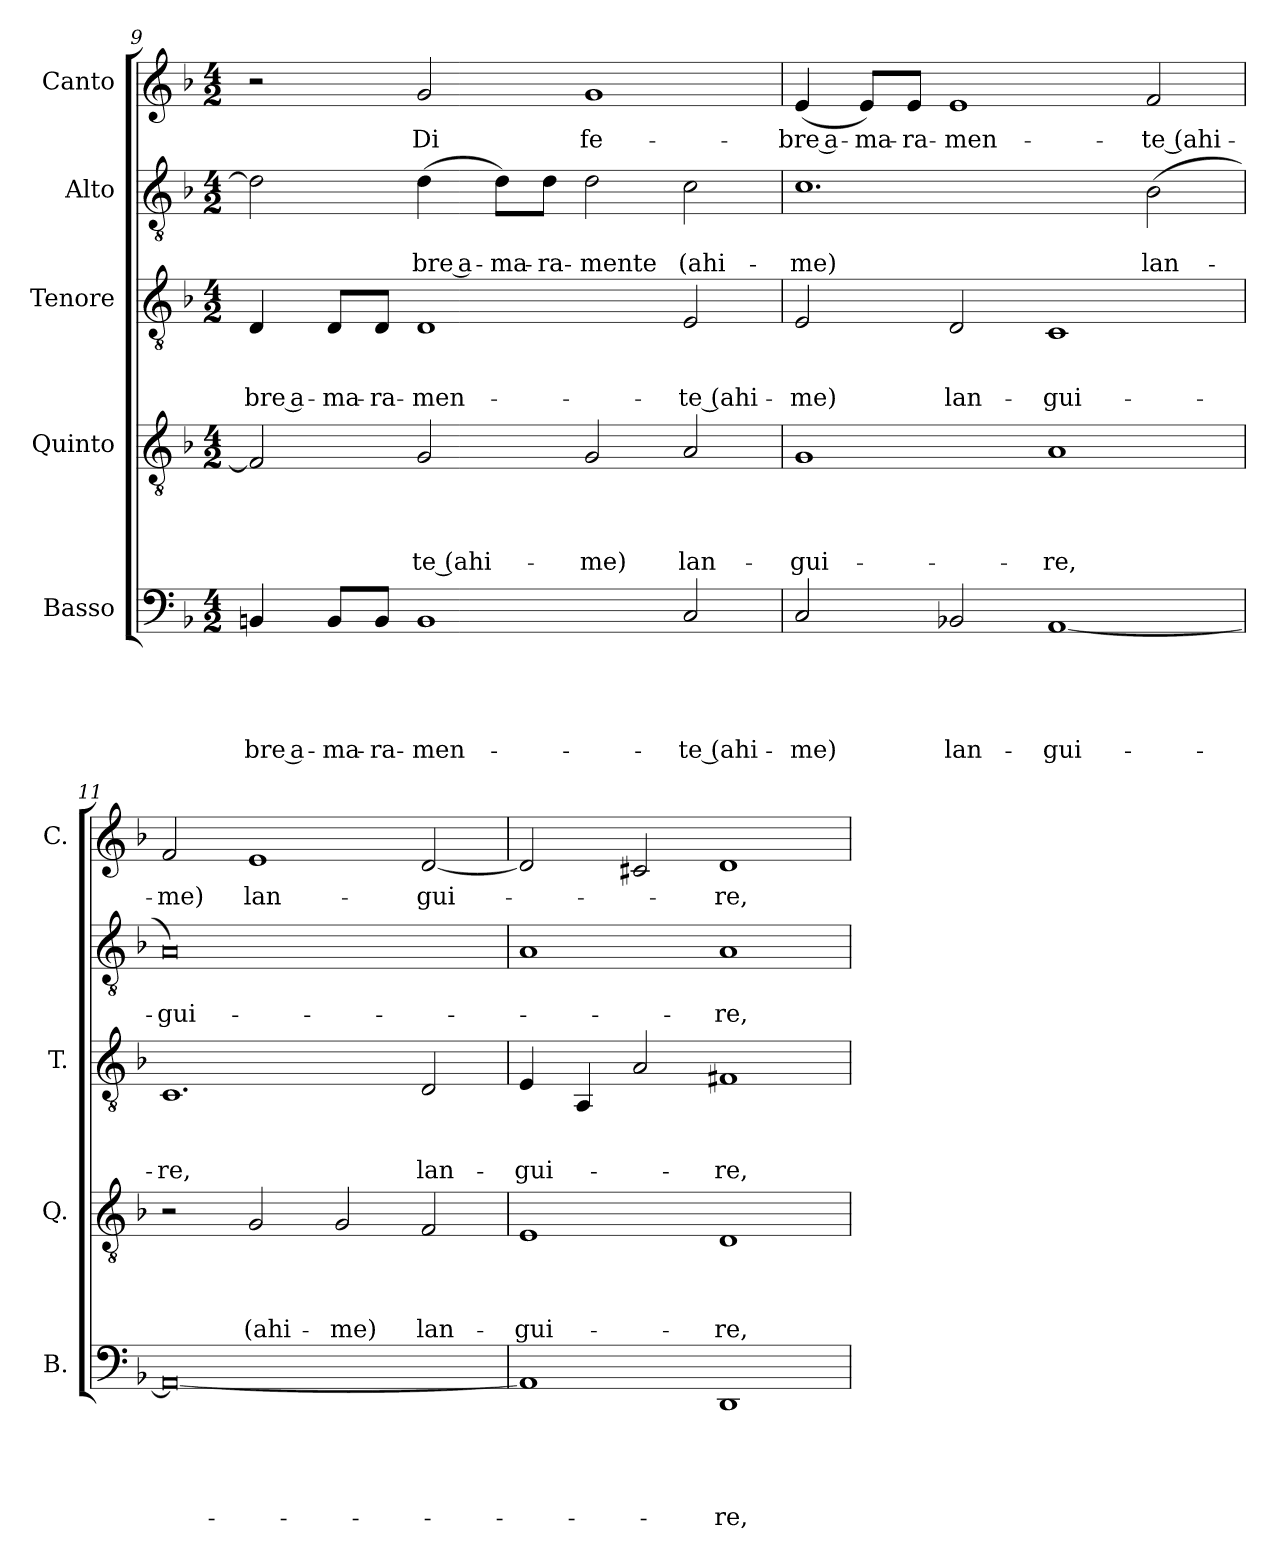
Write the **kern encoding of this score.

**kern	**text	**text	**text	**text	**text	**kern	**text	**text	**text	**text	**kern	**text	**text	**text	**kern	**text	**text	**kern	**text
*part5	*part5	*part5	*part5	*part5	*part5	*part4	*part4	*part4	*part4	*part4	*part3	*part3	*part3	*part3	*part2	*part2	*part2	*part1	*part1
*staff5	*staff5	*staff5	*staff5	*staff5	*staff5	*staff4	*staff4	*staff4	*staff4	*staff4	*staff3	*staff3	*staff3	*staff3	*staff2	*staff2	*staff2	*staff1	*staff1
*I"Basso	*	*	*	*	*	*I"Quinto	*	*	*	*	*I"Tenore	*	*	*	*I"Alto	*	*	*I"Canto	*
*I'B.	*	*	*	*	*	*I'Q.	*	*	*	*	*I'T.	*	*	*	*	*	*	*I'C.	*
*clefF4	*	*	*	*	*	*clefGv2	*	*	*	*	*clefGv2	*	*	*	*clefGv2	*	*	*clefG2	*
*k[b-]	*	*	*	*	*	*k[b-]	*	*	*	*	*k[b-]	*	*	*	*k[b-]	*	*	*k[b-]	*
*F:	*	*	*	*	*	*F:	*	*	*	*	*F:	*	*	*	*F:	*	*	*F:	*
*M4/2	*	*	*	*	*	*M4/2	*	*	*	*	*M4/2	*	*	*	*M4/2	*	*	*M4/2	*
=9	=9	=9	=9	=9	=9	=9	=9	=9	=9	=9	=9	=9	=9	=9	=9	=9	=9	=9	=9
!	!	!	!	!	!LO:LY:b:rj	!	!	!	!	!	!	!	!	!LO:LY:b:rj	!	!	!	!	!
4BBn/	.	.	.	.	-bre a-	2F#/]	.	.	.	.	4D/	.	.	-bre a-	2d\]	.	.	2r	.
!	!	!	!	!	!LO:LY:b:rj	!	!	!	!	!	!	!	!	!LO:LY:b:rj	!	!	!	!	!
8BB/L	.	.	.	.	-ma-	.	.	.	.	.	8D/L	.	.	-ma-	.	.	.	.	.
!	!	!	!	!	!LO:LY:b:rj	!	!	!	!	!	!	!	!	!LO:LY:b:rj	!	!	!	!	!
8BB/J	.	.	.	.	-ra-	.	.	.	.	.	8D/J	.	.	-ra-	.	.	.	.	.
!	!	!	!	!	!LO:LY:b:rj	!	!	!	!	!LO:LY:b:rj	!	!	!	!LO:LY:b:rj	!	!	!LO:LY:b:rj	!	!LO:LY:b
1BB	.	.	.	.	-men-	2G/	.	.	.	-te (ahi-	1D	.	.	-men-	(<4d\	.	-bre a-	2g/	Di
!	!	!	!	!	!	!	!	!	!	!	!	!	!	!	!	!	!LO:LY:b:rj	!	!
.	.	.	.	.	.	.	.	.	.	.	.	.	.	.	8d\L)	.	-ma-	.	.
!	!	!	!	!	!	!	!	!	!	!	!	!	!	!	!	!	!LO:LY:b:rj	!	!
.	.	.	.	.	.	.	.	.	.	.	.	.	.	.	8d\J	.	-ra-	.	.
!	!	!	!	!	!	!	!	!	!	!LO:LY:b	!	!	!	!	!	!	!LO:LY:b:rj	!	!LO:LY:b
.	.	.	.	.	.	2G/	.	.	.	-me)	.	.	.	.	2d\	.	-men­te	1g	fe-
!	!	!	!	!	!LO:LY:b:rj	!	!	!	!	!LO:LY:b	!	!	!	!LO:LY:b:rj	!	!	!LO:LY:b	!	!
2C/	.	.	.	.	-te (ahi-	2A/	.	.	.	lan-	2E/	.	.	-te (ahi-	2c\	.	(ahi-	.	.
=10	=10	=10	=10	=10	=10	=10	=10	=10	=10	=10	=10	=10	=10	=10	=10	=10	=10	=10	=10
!	!	!	!	!	!LO:LY:b	!	!	!	!	!LO:LY:b	!	!	!	!LO:LY:b	!	!	!LO:LY:b	!	!LO:LY:b:rj
2C/	.	.	.	.	-me)	1G	.	.	.	-gui-	2E/	.	.	-me)	1.c	.	-me)	(<4e/	-bre a-
!	!	!	!	!	!	!	!	!	!	!	!	!	!	!	!	!	!	!	!LO:LY:b:rj
.	.	.	.	.	.	.	.	.	.	.	.	.	.	.	.	.	.	8e/L)	-ma-
!	!	!	!	!	!	!	!	!	!	!	!	!	!	!	!	!	!	!	!LO:LY:b:rj
.	.	.	.	.	.	.	.	.	.	.	.	.	.	.	.	.	.	8e/J	-ra-
!	!	!	!	!	!LO:LY:b	!	!	!	!	!	!	!	!	!LO:LY:b	!	!	!	!	!LO:LY:b:rj
2BB-X/	.	.	.	.	lan-	.	.	.	.	.	2D/	.	.	lan-	.	.	.	1e	-men-
!	!	!	!	!	!LO:LY:b	!	!	!	!	!LO:LY:b	!	!	!	!LO:LY:b	!	!	!	!	!
[<1AA	.	.	.	.	-gui-	1A	.	.	.	-re,	1C	.	.	-gui-	.	.	.	.	.
!	!	!	!	!	!	!	!	!	!	!	!	!	!	!	!	!	!LO:LY:b	!	!LO:LY:b:rj
.	.	.	.	.	.	.	.	.	.	.	.	.	.	.	(<2B-\	.	lan-	2f/	-te (ahi-
=11	=11	=11	=11	=11	=11	=11	=11	=11	=11	=11	=11	=11	=11	=11	=11	=11	=11	=11	=11
!	!	!	!	!	!	!	!	!	!	!	!	!	!	!LO:LY:b	!	!	!LO:LY:b	!	!LO:LY:b
0AA_	.	.	.	.	.	2r	.	.	.	.	1.C	.	.	-re,	0A)	.	-gui-	2f/	-me)
!	!	!	!	!	!	!	!	!	!	!LO:LY:b	!	!	!	!	!	!	!	!	!LO:LY:b
.	.	.	.	.	.	2G/	.	.	.	(ahi-	.	.	.	.	.	.	.	1e	lan-
!	!	!	!	!	!	!	!	!	!	!LO:LY:b	!	!	!	!	!	!	!	!	!
.	.	.	.	.	.	2G/	.	.	.	-me)	.	.	.	.	.	.	.	.	.
!	!	!	!	!	!	!	!	!	!	!LO:LY:b	!	!	!	!LO:LY:b	!	!	!	!	!LO:LY:b
.	.	.	.	.	.	2F/	.	.	.	lan-	2D/	.	.	lan-	.	.	.	[>2d/	-gui-
!!LO:PB:g=z
=12	=12	=12	=12	=12	=12	=12	=12	=12	=12	=12	=12	=12	=12	=12	=12	=12	=12	=12	=12
!	!	!	!	!	!	!	!	!	!	!LO:LY:b	!	!	!	!LO:LY:b	!	!	!	!	!
1AA]	.	.	.	.	.	1E	.	.	.	-gui-	4E/	.	.	-gui-	1A	.	.	2d/]	.
.	.	.	.	.	.	.	.	.	.	.	4AA/	.	.	.	.	.	.	.	.
.	.	.	.	.	.	.	.	.	.	.	2A/	.	.	.	.	.	.	2c#X/	.
!	!	!	!	!	!LO:LY:b	!	!	!	!	!LO:LY:b	!	!	!	!LO:LY:b	!	!	!LO:LY:b	!	!LO:LY:b
1DD	.	.	.	.	-re,	1D	.	.	.	-re,	1F#X	.	.	-re,	1A	.	-re,	1d	-re,
=	=	=	=	=	=	=	=	=	=	=	=	=	=	=	=	=	=	=	=
*-	*-	*-	*-	*-	*-	*-	*-	*-	*-	*-	*-	*-	*-	*-	*-	*-	*-	*-	*-
